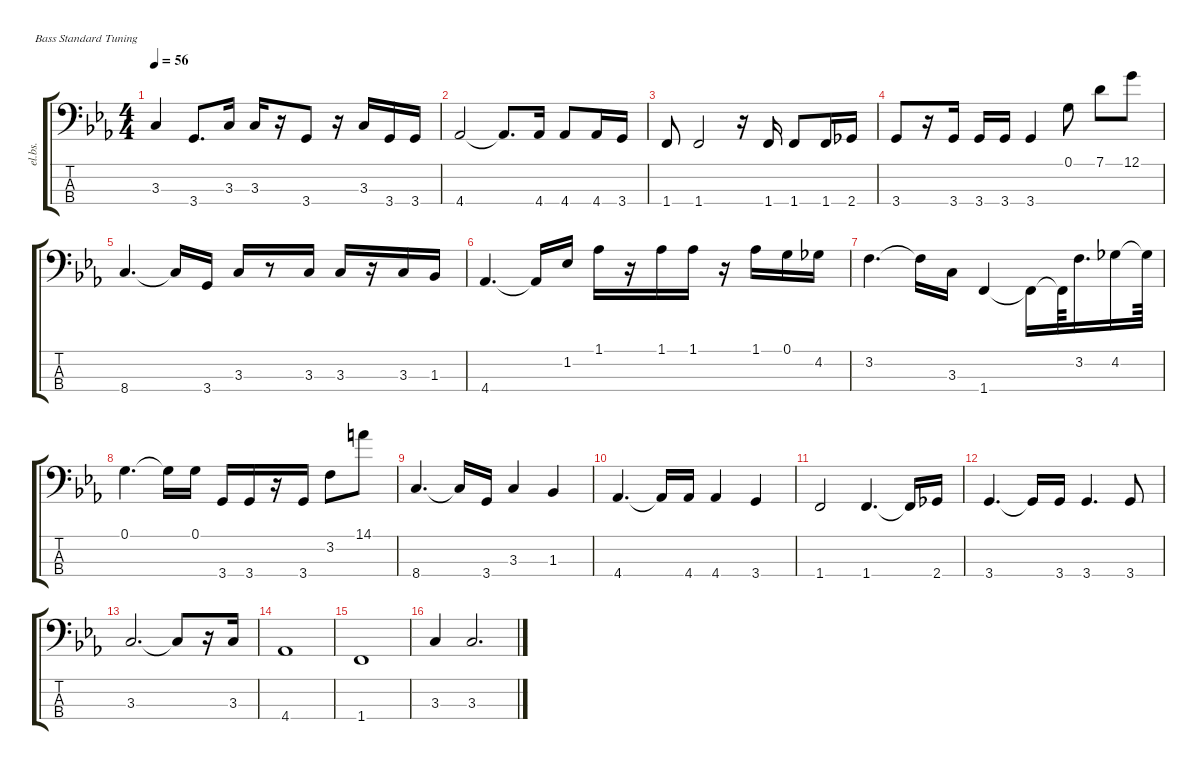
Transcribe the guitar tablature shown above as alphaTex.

\defaultSystemsLayout 4
\hideDynamics
\bracketExtendMode groupsimilarinstruments
\otherSystemsTrackNameOrientation horizontal
\track ("Bass" "el.bs.") {instrument electricbassfinger}
\staff {score tabs}
\tuning (G2 D2 A1 E1)
\ts (4 4)
\tempo 56
\clef f4
\ks cminor
3.3{acc forcenatural}.4{dy f beam Up} 3.4{acc forcenatural}.8{d beam Up} 3.3{acc forcenatural}.16{beam Up} 3.3{acc forcenatural}.16{beam Up} r.16{beam Up} 3.4{acc forcenatural}.8{beam Up} r.16{beam Up} 3.3{acc forcenatural}.16{beam Up} 3.4{acc forcenatural}.16{beam Up} 3.4{acc forcenatural}.16{beam Up} |
4.4{acc b}.2{beam Up} 4.4{t acc b}.8{d beam Up} 4.4{acc b}.16{beam Up} 4.4{acc b}.8{beam Up} 4.4{acc b}.16{beam Up} 3.4{acc forcenatural}.16{beam Up} |
1.4{acc forcenatural}.8{beam Up} 1.4{acc forcenatural}.2{beam Up} r.16{beam Up} 1.4{acc forcenatural}.16{beam Up} 1.4{acc forcenatural}.8{beam Up} 1.4{acc forcenatural}.16{beam Up} 2.4{acc b}.16{beam Up} |
3.4{acc forcenatural}.8{beam Up} r.16{beam Up} 3.4{acc forcenatural}.16{beam Up} 3.4{acc forcenatural}.16{beam Up} 3.4{acc forcenatural}.16{beam Up} 3.4{acc forcenatural}.4{beam Up} 0.1{acc forcenatural}.8{beam Down} 7.1{acc forcenatural}.8{beam Down} 12.1{acc forcenatural}.8{beam Down} |
8.4{acc forcenatural}.4{d beam Up} 8.4{t acc forcenatural}.16{beam Up} 3.4{acc forcenatural}.16{beam Up} 3.3{acc forcenatural}.16{beam Up} r.8{beam Up} 3.3{acc forcenatural}.16{beam Up} 3.3{acc forcenatural}.16{beam Up} r.16{beam Up} 3.3{acc forcenatural}.16{beam Up} 1.3{acc b}.16{beam Up} |
4.4{acc b}.4{d beam Up} 4.4{t acc b}.16{beam Up} 1.2{acc b}.16{beam Up} 1.1{acc b}.16{beam Down} r.16{beam Down} 1.1{acc b}.16{beam Down} 1.1{acc b}.16{beam Down} r.16{beam Down} 1.1{acc b}.16{beam Down} 0.1{acc forcenatural}.16{beam Down} 4.2{acc b}.16{beam Down} |
3.2{acc forcenatural}.4{d beam Down} 3.2{t acc forcenatural}.16{beam Down} 3.3{acc forcenatural}.16{beam Down} 1.4{acc forcenatural}.4{beam Up} 1.4{t acc forcenatural}.16{beam Down} 1.4{t acc forcenatural}.64{beam Down} 3.2{acc forcenatural}.16{d beam Down} 4.2{acc b}.16{beam Down} 4.2{t acc b}.64{beam Down} |
0.1{acc forcenatural}.4{d beam Down} 0.1{t acc forcenatural}.16{beam Down} 0.1{acc forcenatural}.16{beam Down} 3.4{acc forcenatural}.16{beam Up} 3.4{acc forcenatural}.16{beam Up} r.16{beam Up} 3.4{acc forcenatural}.16{beam Up} 3.2{acc forcenatural}.8{beam Down} 14.1{acc forcenatural}.8{beam Down} |
8.4{acc forcenatural}.4{d beam Up} 8.4{t acc forcenatural}.16{beam Up} 3.4{acc forcenatural}.16{beam Up} 3.3{acc forcenatural}.4{beam Up} 1.3{acc b}.4{beam Up} |
4.4{acc b}.4{d beam Up} 4.4{t acc b}.16{beam Up} 4.4{acc b}.16{beam Up} 4.4{acc b}.4{beam Up} 3.4{acc forcenatural}.4{beam Up} |
1.4{acc forcenatural}.2{beam Up} 1.4{acc forcenatural}.4{d beam Up} 1.4{t acc forcenatural}.16{beam Up} 2.4{acc b}.16{beam Up} |
3.4{acc forcenatural}.4{d beam Up} 3.4{t acc forcenatural}.16{beam Up} 3.4{acc forcenatural}.16{beam Up} 3.4{acc forcenatural}.4{d beam Up} 3.4{acc forcenatural}.8{beam Up} |
3.3{acc forcenatural}.2{d beam Up} 3.3{t acc forcenatural}.8{beam Up} r.16{beam Up} 3.3{acc forcenatural}.16{beam Up} |
4.4{acc b}.1{beam Up} |
1.4{acc forcenatural}.1{beam Up} |
3.3{acc forcenatural}.4{beam Up} 3.3{acc forcenatural}.2{d beam Up}
